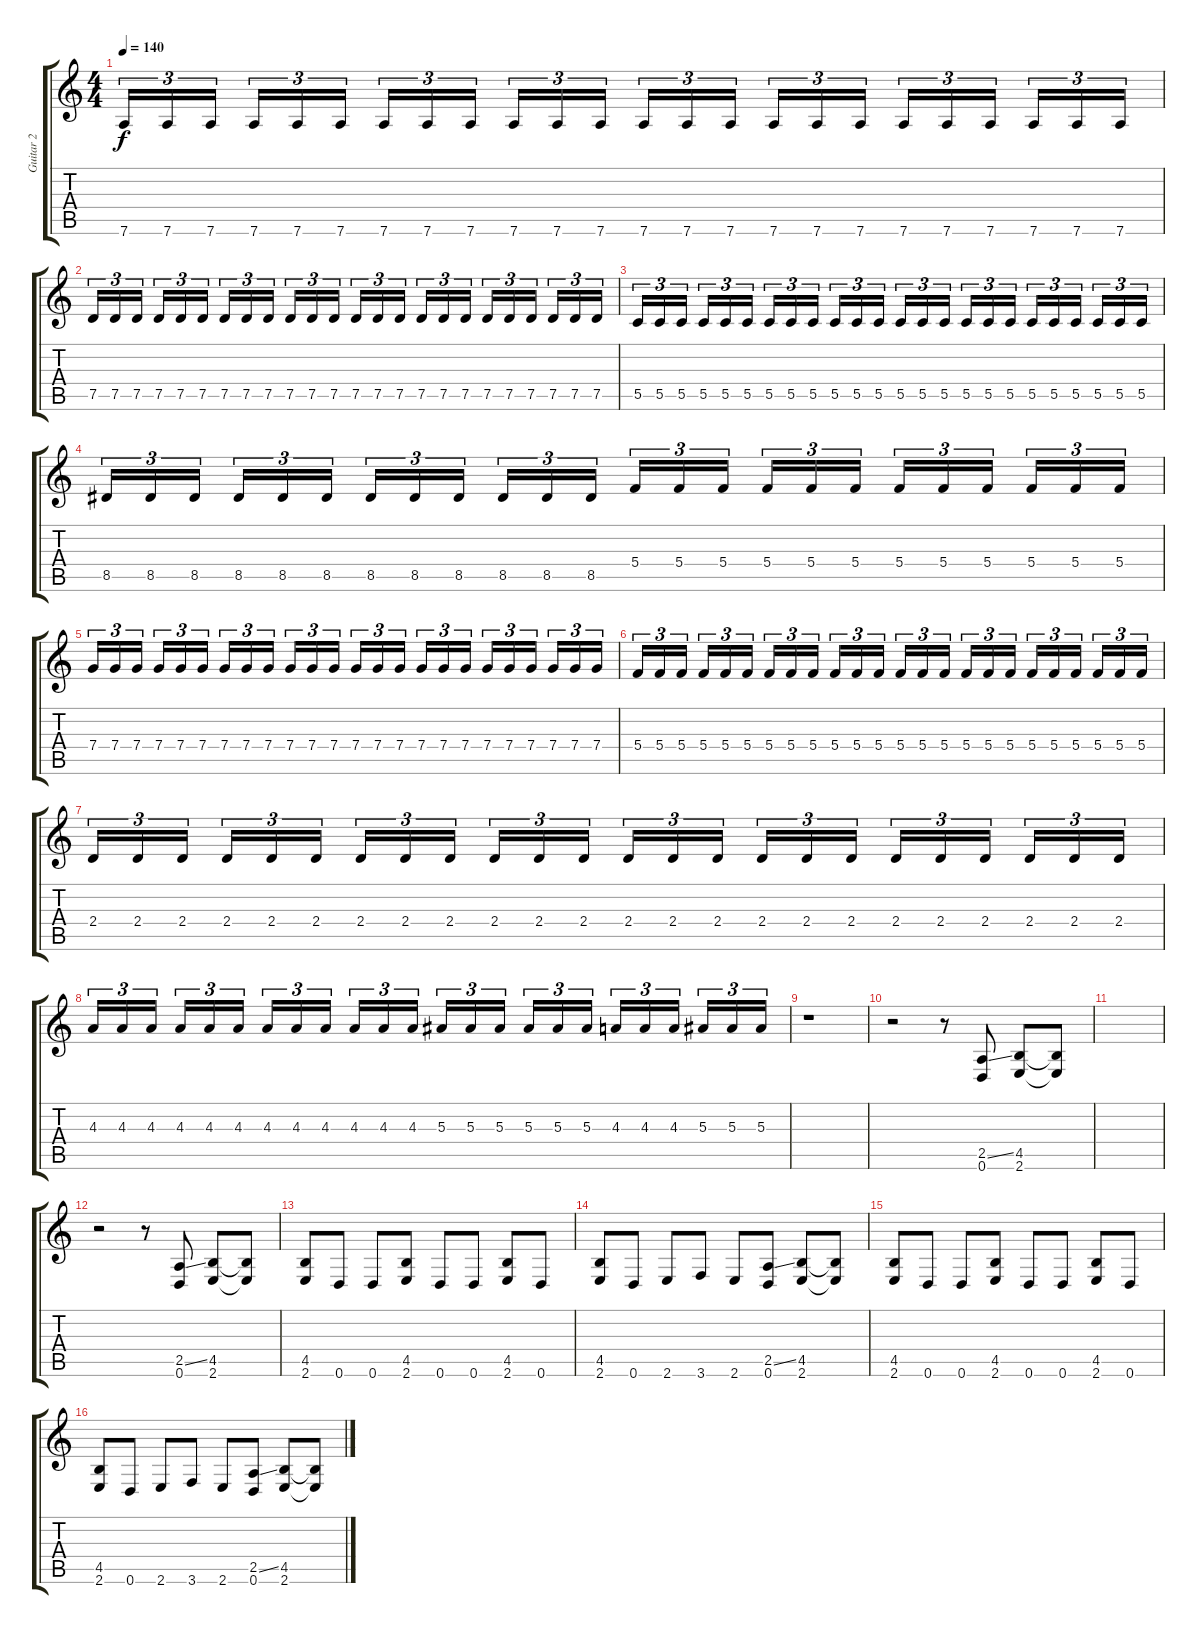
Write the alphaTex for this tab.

\track ("Guitar 2" "Guitar 2") {instrument distortionguitar}
\staff {score tabs}
\tuning (D4 A3 F3 C3 G2 D2) {hide}
\ts (4 4)
\tempo 140
\clef g2
\ks c
7.6.16{tu (3 2) dy f} 7.6.16{tu (3 2)} 7.6.16{tu (3 2)} 7.6.16{tu (3 2)} 7.6.16{tu (3 2)} 7.6.16{tu (3 2)} 7.6.16{tu (3 2)} 7.6.16{tu (3 2)} 7.6.16{tu (3 2)} 7.6.16{tu (3 2)} 7.6.16{tu (3 2)} 7.6.16{tu (3 2)} 7.6.16{tu (3 2)} 7.6.16{tu (3 2)} 7.6.16{tu (3 2)} 7.6.16{tu (3 2)} 7.6.16{tu (3 2)} 7.6.16{tu (3 2)} 7.6.16{tu (3 2)} 7.6.16{tu (3 2)} 7.6.16{tu (3 2)} 7.6.16{tu (3 2)} 7.6.16{tu (3 2)} 7.6.16{tu (3 2)} |
7.5.16{tu (3 2)} 7.5.16{tu (3 2)} 7.5.16{tu (3 2)} 7.5.16{tu (3 2)} 7.5.16{tu (3 2)} 7.5.16{tu (3 2)} 7.5.16{tu (3 2)} 7.5.16{tu (3 2)} 7.5.16{tu (3 2)} 7.5.16{tu (3 2)} 7.5.16{tu (3 2)} 7.5.16{tu (3 2)} 7.5.16{tu (3 2)} 7.5.16{tu (3 2)} 7.5.16{tu (3 2)} 7.5.16{tu (3 2)} 7.5.16{tu (3 2)} 7.5.16{tu (3 2)} 7.5.16{tu (3 2)} 7.5.16{tu (3 2)} 7.5.16{tu (3 2)} 7.5.16{tu (3 2)} 7.5.16{tu (3 2)} 7.5.16{tu (3 2)} |
5.5.16{tu (3 2)} 5.5.16{tu (3 2)} 5.5.16{tu (3 2)} 5.5.16{tu (3 2)} 5.5.16{tu (3 2)} 5.5.16{tu (3 2)} 5.5.16{tu (3 2)} 5.5.16{tu (3 2)} 5.5.16{tu (3 2)} 5.5.16{tu (3 2)} 5.5.16{tu (3 2)} 5.5.16{tu (3 2)} 5.5.16{tu (3 2)} 5.5.16{tu (3 2)} 5.5.16{tu (3 2)} 5.5.16{tu (3 2)} 5.5.16{tu (3 2)} 5.5.16{tu (3 2)} 5.5.16{tu (3 2)} 5.5.16{tu (3 2)} 5.5.16{tu (3 2)} 5.5.16{tu (3 2)} 5.5.16{tu (3 2)} 5.5.16{tu (3 2)} |
8.5.16{tu (3 2)} 8.5.16{tu (3 2)} 8.5.16{tu (3 2)} 8.5.16{tu (3 2)} 8.5.16{tu (3 2)} 8.5.16{tu (3 2)} 8.5.16{tu (3 2)} 8.5.16{tu (3 2)} 8.5.16{tu (3 2)} 8.5.16{tu (3 2)} 8.5.16{tu (3 2)} 8.5.16{tu (3 2)} 5.4.16{tu (3 2)} 5.4.16{tu (3 2)} 5.4.16{tu (3 2)} 5.4.16{tu (3 2)} 5.4.16{tu (3 2)} 5.4.16{tu (3 2)} 5.4.16{tu (3 2)} 5.4.16{tu (3 2)} 5.4.16{tu (3 2)} 5.4.16{tu (3 2)} 5.4.16{tu (3 2)} 5.4.16{tu (3 2)} |
7.4.16{tu (3 2)} 7.4.16{tu (3 2)} 7.4.16{tu (3 2)} 7.4.16{tu (3 2)} 7.4.16{tu (3 2)} 7.4.16{tu (3 2)} 7.4.16{tu (3 2)} 7.4.16{tu (3 2)} 7.4.16{tu (3 2)} 7.4.16{tu (3 2)} 7.4.16{tu (3 2)} 7.4.16{tu (3 2)} 7.4.16{tu (3 2)} 7.4.16{tu (3 2)} 7.4.16{tu (3 2)} 7.4.16{tu (3 2)} 7.4.16{tu (3 2)} 7.4.16{tu (3 2)} 7.4.16{tu (3 2)} 7.4.16{tu (3 2)} 7.4.16{tu (3 2)} 7.4.16{tu (3 2)} 7.4.16{tu (3 2)} 7.4.16{tu (3 2)} |
5.4.16{tu (3 2)} 5.4.16{tu (3 2)} 5.4.16{tu (3 2)} 5.4.16{tu (3 2)} 5.4.16{tu (3 2)} 5.4.16{tu (3 2)} 5.4.16{tu (3 2)} 5.4.16{tu (3 2)} 5.4.16{tu (3 2)} 5.4.16{tu (3 2)} 5.4.16{tu (3 2)} 5.4.16{tu (3 2)} 5.4.16{tu (3 2)} 5.4.16{tu (3 2)} 5.4.16{tu (3 2)} 5.4.16{tu (3 2)} 5.4.16{tu (3 2)} 5.4.16{tu (3 2)} 5.4.16{tu (3 2)} 5.4.16{tu (3 2)} 5.4.16{tu (3 2)} 5.4.16{tu (3 2)} 5.4.16{tu (3 2)} 5.4.16{tu (3 2)} |
2.4.16{tu (3 2)} 2.4.16{tu (3 2)} 2.4.16{tu (3 2)} 2.4.16{tu (3 2)} 2.4.16{tu (3 2)} 2.4.16{tu (3 2)} 2.4.16{tu (3 2)} 2.4.16{tu (3 2)} 2.4.16{tu (3 2)} 2.4.16{tu (3 2)} 2.4.16{tu (3 2)} 2.4.16{tu (3 2)} 2.4.16{tu (3 2)} 2.4.16{tu (3 2)} 2.4.16{tu (3 2)} 2.4.16{tu (3 2)} 2.4.16{tu (3 2)} 2.4.16{tu (3 2)} 2.4.16{tu (3 2)} 2.4.16{tu (3 2)} 2.4.16{tu (3 2)} 2.4.16{tu (3 2)} 2.4.16{tu (3 2)} 2.4.16{tu (3 2)} |
4.3.16{tu (3 2)} 4.3.16{tu (3 2)} 4.3.16{tu (3 2)} 4.3.16{tu (3 2)} 4.3.16{tu (3 2)} 4.3.16{tu (3 2)} 4.3.16{tu (3 2)} 4.3.16{tu (3 2)} 4.3.16{tu (3 2)} 4.3.16{tu (3 2)} 4.3.16{tu (3 2)} 4.3.16{tu (3 2)} 5.3.16{tu (3 2)} 5.3.16{tu (3 2)} 5.3.16{tu (3 2)} 5.3.16{tu (3 2)} 5.3.16{tu (3 2)} 5.3.16{tu (3 2)} 4.3.16{tu (3 2)} 4.3.16{tu (3 2)} 4.3.16{tu (3 2)} 5.3.16{tu (3 2)} 5.3.16{tu (3 2)} 5.3.16{tu (3 2)} |
r.1 |
r.2 r.8 (2.5{ss} 0.6).8 (4.5 2.6).8 (4.5{t} 2.6{t}).8 |
|
r.2 r.8 (2.5{ss} 0.6).8 (4.5 2.6).8 (4.5{t} 2.6{t}).8 |
(4.5 2.6).8 0.6.8 0.6.8 (4.5 2.6).8 0.6.8 0.6.8 (4.5 2.6).8 0.6.8 |
(4.5 2.6).8 0.6.8 2.6.8 3.6.8 2.6.8 (2.5{ss} 0.6).8 (4.5 2.6).8 (4.5{t} 2.6{t}).8 |
(4.5 2.6).8 0.6.8 0.6.8 (4.5 2.6).8 0.6.8 0.6.8 (4.5 2.6).8 0.6.8 |
(4.5 2.6).8 0.6.8 2.6.8 3.6.8 2.6.8 (2.5{ss} 0.6).8 (4.5 2.6).8 (4.5{t} 2.6{t}).8
